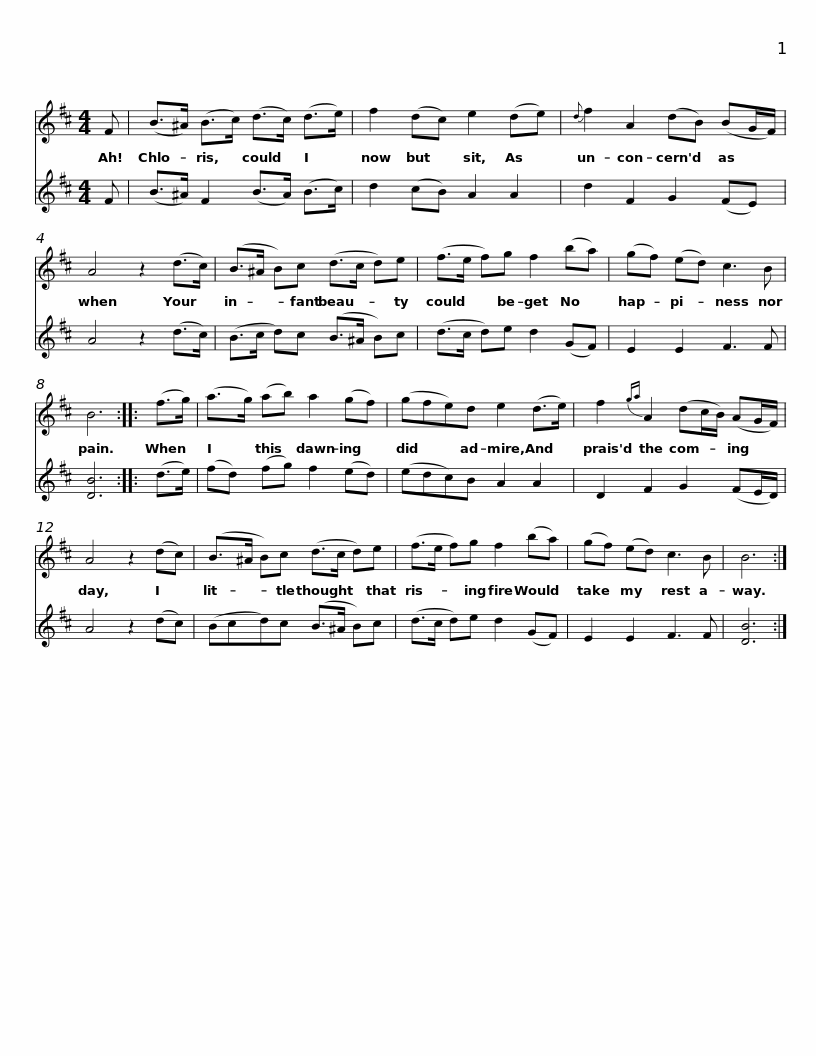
X:1
%%score 1 2
L:1/8
M:4/4
I:linebreak $
K:Bmin
V:1 treble
V:2 treble
V:1
 F | (B>^A) (B>c) (d>c) (d>e) | f2 (dc) e2 (de) |{d} f2 A2 (dB) (BG/F/) | A4 z2 (d>c) |$ %5
 (B>^A B)c (d>c d)e | (f>e f)g f2 (ba) | (gf) (ed) c3 B | B6 :: (f>g) |$ %10
 (a>g) (ab) a2 (gf) | (gfe)d e2 (d>e) | f2{ga} A2 (dc/B/) (AG/F/) | A4 z2 (dc) |$ (B>^A B)c (d>c d)e | %15
 (f>e f)g f2 (ba) | (gf) (ed) c3 B | B6 :| %18
V:2
 F | (B>^A) F2 (B>A) (B>c) | d2 (cB) A2 A2 | d2 F2 G2 (FE) | A4 z2 (d>c) |$ %5
 (B>c d)c (B>^A B)c | (d>c d)e d2 (GF) | E2 E2 F3 F | [DB]6 :: (d>e) |$ %10
 (fd) (fg) f2 (ed) | (edc)B A2 A2 | D2 F2 G2 (FE/D/) | A4 z2 (dc) |$ (Bcd)c (B>^A B)c | %15
 (d>c d)e d2 (GF) | E2 E2 F3 F | [DB]6 :| %18
